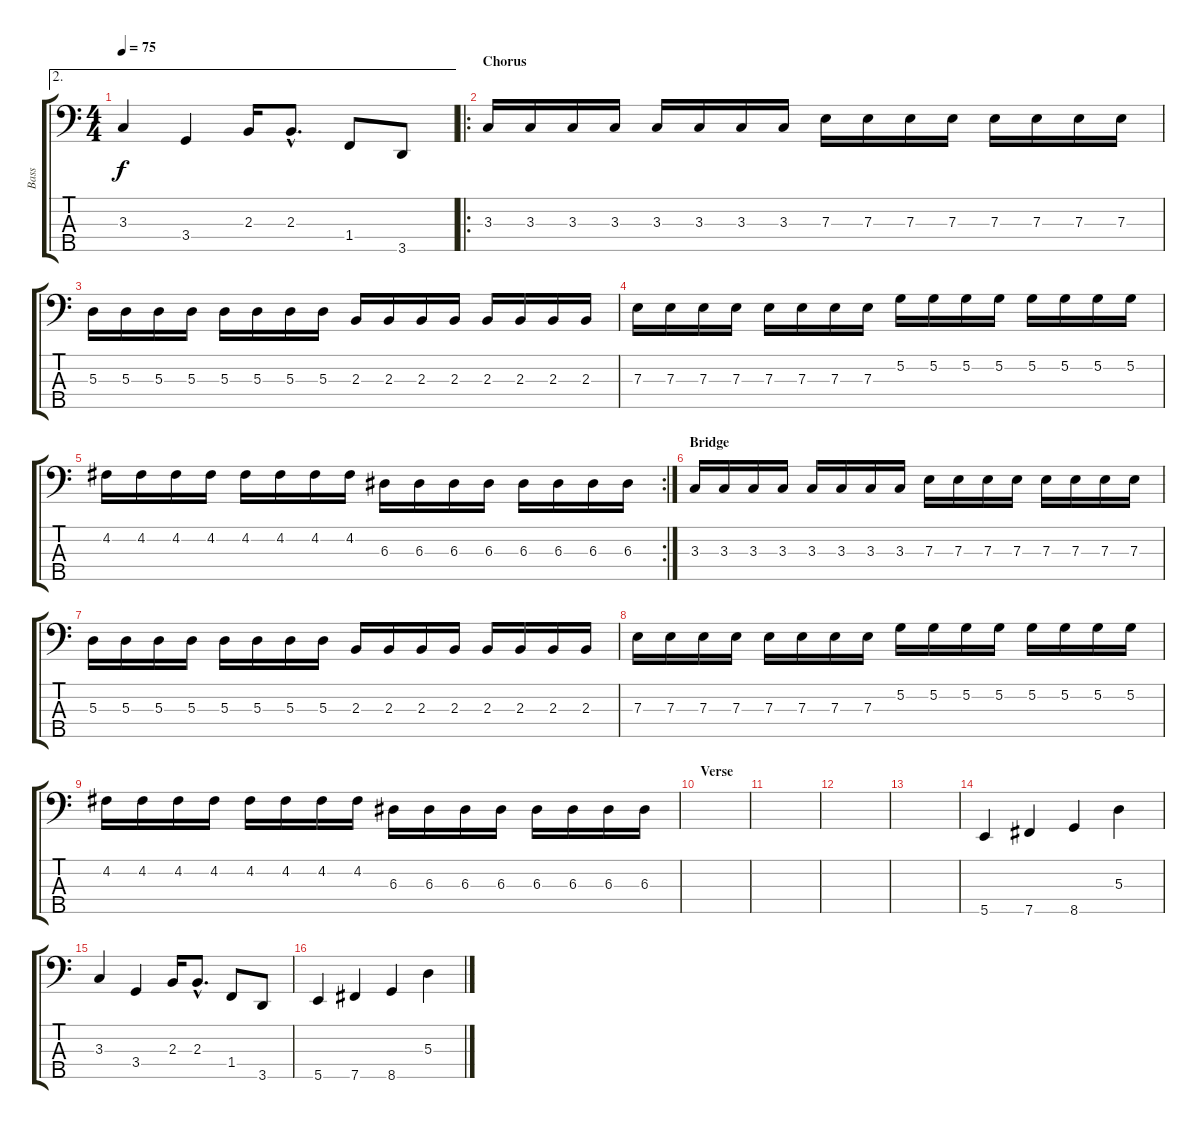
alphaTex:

\track ("Bass" "Bass") {instrument electricbassfinger}
\staff {score tabs}
\tuning (G2 D2 A1 E1 B0) {hide}
\ae 2
\ts (4 4)
\tempo 75
\clef f4
\ks c
3.3.4{dy f} 3.4.4 2.3.16 2.3{hac}.8{d} 1.4.8 3.5.8 |
\ro
\section ("" "Chorus")
3.3.16 3.3.16 3.3.16 3.3.16 3.3.16 3.3.16 3.3.16 3.3.16 7.3.16 7.3.16 7.3.16 7.3.16 7.3.16 7.3.16 7.3.16 7.3.16 |
5.3.16 5.3.16 5.3.16 5.3.16 5.3.16 5.3.16 5.3.16 5.3.16 2.3.16 2.3.16 2.3.16 2.3.16 2.3.16 2.3.16 2.3.16 2.3.16 |
7.3.16 7.3.16 7.3.16 7.3.16 7.3.16 7.3.16 7.3.16 7.3.16 5.2.16 5.2.16 5.2.16 5.2.16 5.2.16 5.2.16 5.2.16 5.2.16 |
\rc 2
4.2.16 4.2.16 4.2.16 4.2.16 4.2.16 4.2.16 4.2.16 4.2.16 6.3.16 6.3.16 6.3.16 6.3.16 6.3.16 6.3.16 6.3.16 6.3.16 |
\section ("" "Bridge")
3.3.16 3.3.16 3.3.16 3.3.16 3.3.16 3.3.16 3.3.16 3.3.16 7.3.16 7.3.16 7.3.16 7.3.16 7.3.16 7.3.16 7.3.16 7.3.16 |
5.3.16 5.3.16 5.3.16 5.3.16 5.3.16 5.3.16 5.3.16 5.3.16 2.3.16 2.3.16 2.3.16 2.3.16 2.3.16 2.3.16 2.3.16 2.3.16 |
7.3.16 7.3.16 7.3.16 7.3.16 7.3.16 7.3.16 7.3.16 7.3.16 5.2.16 5.2.16 5.2.16 5.2.16 5.2.16 5.2.16 5.2.16 5.2.16 |
4.2.16 4.2.16 4.2.16 4.2.16 4.2.16 4.2.16 4.2.16 4.2.16 6.3.16 6.3.16 6.3.16 6.3.16 6.3.16 6.3.16 6.3.16 6.3.16 |
\section ("" "Verse")
|
|
|
|
5.5.4 7.5.4 8.5.4 5.3.4 |
3.3.4 3.4.4 2.3.16 2.3{hac}.8{d} 1.4.8 3.5.8 |
5.5.4 7.5.4 8.5.4 5.3.4
